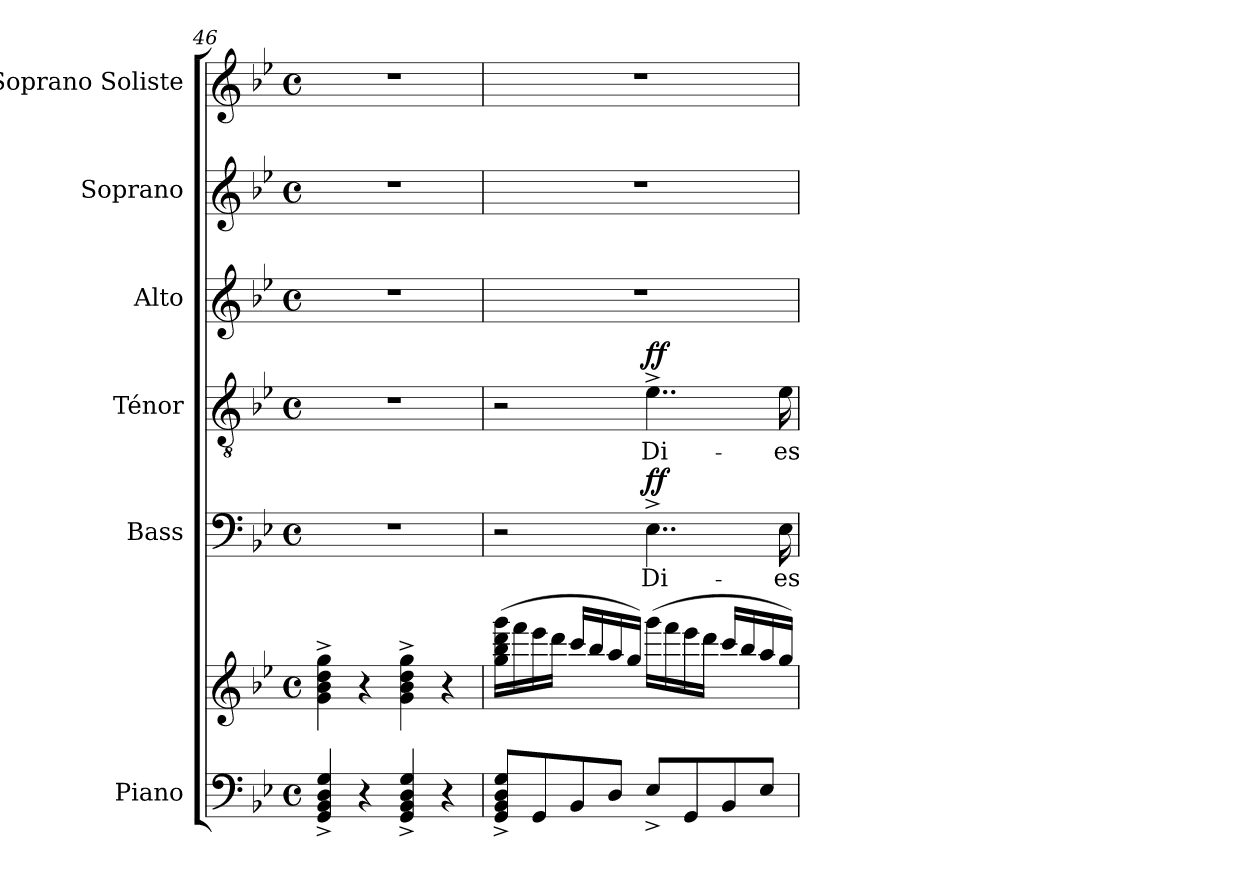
**kern	**kern	**kern	**text	**dynam	**kern	**text	**dynam	**kern	**kern	**kern
*part6	*part6	*part5	*part5	*part5	*part4	*part4	*part4	*part3	*part2	*part1
*staff7	*staff6	*staff5	*staff5	*staff5	*staff4	*staff4	*staff4	*staff3	*staff2	*staff1
*I"Piano	*	*I"Bass	*	*	*I"Ténor	*	*	*I"Alto	*I"Soprano	*I"Soprano Soliste
*I'Pno.	*	*I'B.	*	*	*I'T.	*	*	*I'A.	*I'S.	*
*clefF4	*clefG2	*clefF4	*	*	*clefGv2	*	*	*clefG2	*clefG2	*clefG2
*	*	*	*	*	*	*	*	*	*ITrd2c3	*
*k[b-e-]	*k[b-e-]	*k[b-e-]	*	*	*k[b-e-]	*	*	*k[b-e-]	*k[f#]	*k[b-e-]
*M4/4	*M4/4	*M4/4	*	*	*M4/4	*	*	*M4/4	*M4/4	*M4/4
*met(c)	*met(c)	*met(c)	*	*	*met(c)	*	*	*met(c)	*met(c)	*met(c)
=46	=46	=46	=46	=46	=46	=46	=46	=46	=46	=46
4GG/^ 4BB-/^ 4D/^ 4G/^	4g\^ 4b-\^ 4dd\^ 4gg\^	1r	.	.	1r	.	.	1r	1r	1r
4r	4r	.	.	.	.	.	.	.	.	.
4GG/^ 4BB-/^ 4D/^ 4G/^	4g\^ 4b-\^ 4dd\^ 4gg\^	.	.	.	.	.	.	.	.	.
4r	4r	.	.	.	.	.	.	.	.	.
=47	=47	=47	=47	=47	=47	=47	=47	=47	=47	=47
8GG/^ 8BB-/^ 8D/^ 8G/^L	(16gg\ 16bb-\ 16ddd\ 16ggg\LL	2r	.	.	2r	.	.	1r	1r	1r
.	16fff\	.	.	.	.	.	.	.	.	.
8GG/	16eee-\	.	.	.	.	.	.	.	.	.
.	16ddd\JJ	.	.	.	.	.	.	.	.	.
8BB-/	16ccc/LL	.	.	.	.	.	.	.	.	.
.	16bb-/	.	.	.	.	.	.	.	.	.
8D/J	16aa/	.	.	.	.	.	.	.	.	.
.	16gg/JJ)	.	.	.	.	.	.	.	.	.
!	!	!	!	!LO:DY:a	!	!	!LO:DY:a	!	!	!
8E-^/L	(16ggg\LL	4..E-^\	Di-	ff	4..e-^\	Di-	ff	.	.	.
.	16fff\	.	.	.	.	.	.	.	.	.
8GG/	16eee-\	.	.	.	.	.	.	.	.	.
.	16ddd\JJ	.	.	.	.	.	.	.	.	.
8BB-/	16ccc/LL	.	.	.	.	.	.	.	.	.
.	16bb-/	.	.	.	.	.	.	.	.	.
8E-/J	16aa/	.	.	.	.	.	.	.	.	.
.	16gg/JJ)	16E-\	-es	.	16e-\	-es	.	.	.	.
=	=	=	=	=	=	=	=	=	=	=
*-	*-	*-	*-	*-	*-	*-	*-	*-	*-	*-
